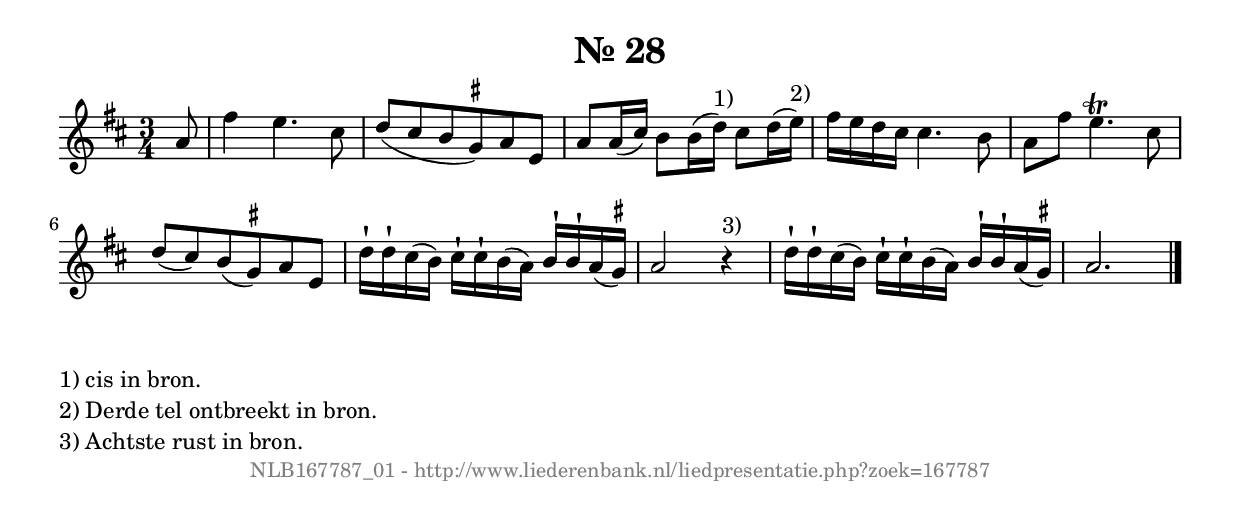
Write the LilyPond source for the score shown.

%
% produced by wce2krn 1.64 (7 June 2014)
%
\version"2.16"
#(append! paper-alist '(("long" . (cons (* 210 mm) (* 2000 mm)))))
#(set-default-paper-size "long")
sb = {\breathe}
mBreak = {\breathe }
bBreak = {\breathe }
x = {\once\override NoteHead #'style = #'cross }
gl=\glissando
itime={\override Staff.TimeSignature #'stencil = ##f }
ficta = {\once\set suggestAccidentals = ##t}
fine = {\once\override Score.RehearsalMark #'self-alignment-X = #1 \mark \markup {\italic{Fine}}}
dc = {\once\override Score.RehearsalMark #'self-alignment-X = #1 \mark \markup {\italic{D.C.}}}
dcf = {\once\override Score.RehearsalMark #'self-alignment-X = #1 \mark \markup {\italic{D.C. al Fine}}}
dcc = {\once\override Score.RehearsalMark #'self-alignment-X = #1 \mark \markup {\italic{D.C. al Coda}}}
ds = {\once\override Score.RehearsalMark #'self-alignment-X = #1 \mark \markup {\italic{D.S.}}}
dsf = {\once\override Score.RehearsalMark #'self-alignment-X = #1 \mark \markup {\italic{D.S. al Fine}}}
dsc = {\once\override Score.RehearsalMark #'self-alignment-X = #1 \mark \markup {\italic{D.S. al Coda}}}
pv = {\set Score.repeatCommands = #'((volta "1"))}
sv = {\set Score.repeatCommands = #'((volta "2"))}
tv = {\set Score.repeatCommands = #'((volta "3"))}
qv = {\set Score.repeatCommands = #'((volta "4"))}
xv = {\set Score.repeatCommands = #'((volta #f))}
\header{ tagline = ""
title = "Nr. 28"
}
\score {{
\key d \major
\relative g'
{
\set melismaBusyProperties = #'()
\partial 32*4
\time 3/4
\tempo 4=120
\override Score.MetronomeMark #'transparent = ##t
\override Score.RehearsalMark #'break-visibility = #(vector #t #t #f)
a8 fis'4 e4. cis8 d8( cis b \ficta gis) a e a a16( cis) b8 b16( d)^"1)" cis8 d16( e)^"2)" fis e d cis cis4. b8 a fis' e4.^\trill cis8 d8( cis) b( \ficta gis) a e d'16^\staccatissimo d^\staccatissimo cis( b) cis^\staccatissimo cis^\staccatissimo b( a) b^\staccatissimo b^\staccatissimo a( \ficta gis) a2 r4^"3)" d16^\staccatissimo d^\staccatissimo cis( b) cis^\staccatissimo cis^\staccatissimo b( a) b^\staccatissimo b^\staccatissimo a( \ficta gis) a2. \bar "|."
 }}
 \midi { }
 \layout {
            indent = 0.0\cm
}
}
\markup { \wordwrap-string #" 
1) cis in bron.

2) Derde tel ontbreekt in bron.

3) Achtste rust in bron.
"}
\markup { \vspace #0 } \markup { \with-color #grey \fill-line { \center-column { \smaller "NLB167787_01 - http://www.liederenbank.nl/liedpresentatie.php?zoek=167787" } } }
